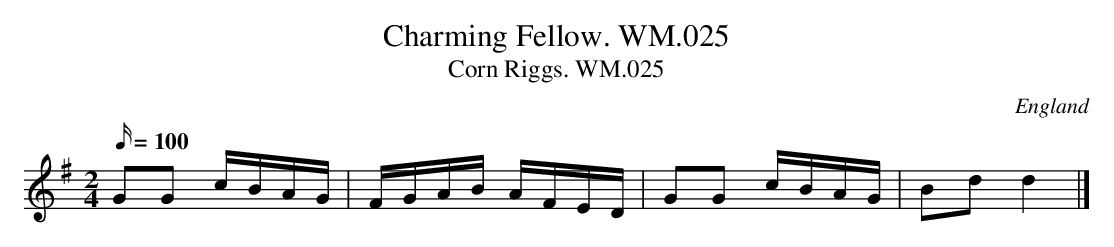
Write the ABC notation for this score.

X:1
T:Charming Fellow. WM.025
T:Corn Riggs. WM.025
M:2/4
L:1/16
Q:100
O:England
K:G
G2G2 cBAG|FGAB AFED|G2G2 cBAG|B2d2d4|]
